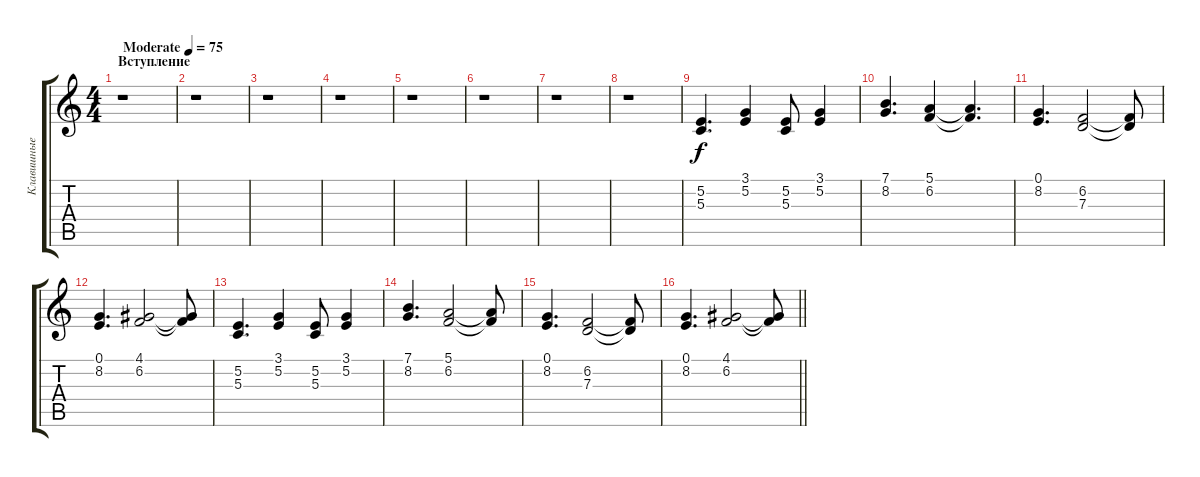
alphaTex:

\track ("Клавишные" "Клавишные") {instrument stringensemble1}
\staff {score tabs}
\tuning (E4 B3 G3 D3 A2 E2) {hide}
\ts (4 4)
\section ("" "Вступление")
\tempo (75 "Moderate")
\clef g2
\ks c
r.1{dy f instrument stringensemble1} |
r.1 |
r.1 |
r.1 |
r.1 |
r.1 |
r.1 |
r.1 |
(5.2 5.3).4{d} (3.1 5.2).4 (5.2 5.3).8 (3.1 5.2).4 |
(7.1 8.2).4{d} (5.1 6.2).4 (5.1{t} 6.2{t}).4{d} |
(0.1 8.2).4{d} (6.2 7.3).2 (6.2{t} 7.3{t}).8 |
(0.1 8.2).4{d} (4.1 6.2).2 (4.1{t} 6.2{t}).8 |
(5.2 5.3).4{d} (3.1 5.2).4 (5.2 5.3).8 (3.1 5.2).4 |
(7.1 8.2).4{d} (5.1 6.2).2 (5.1{t} 6.2{t}).8 |
(0.1 8.2).4{d} (6.2 7.3).2 (6.2{t} 7.3{t}).8 |
\barLineRight lightlight
(0.1 8.2).4{d} (4.1 6.2).2 (4.1{t} 6.2{t}).8
